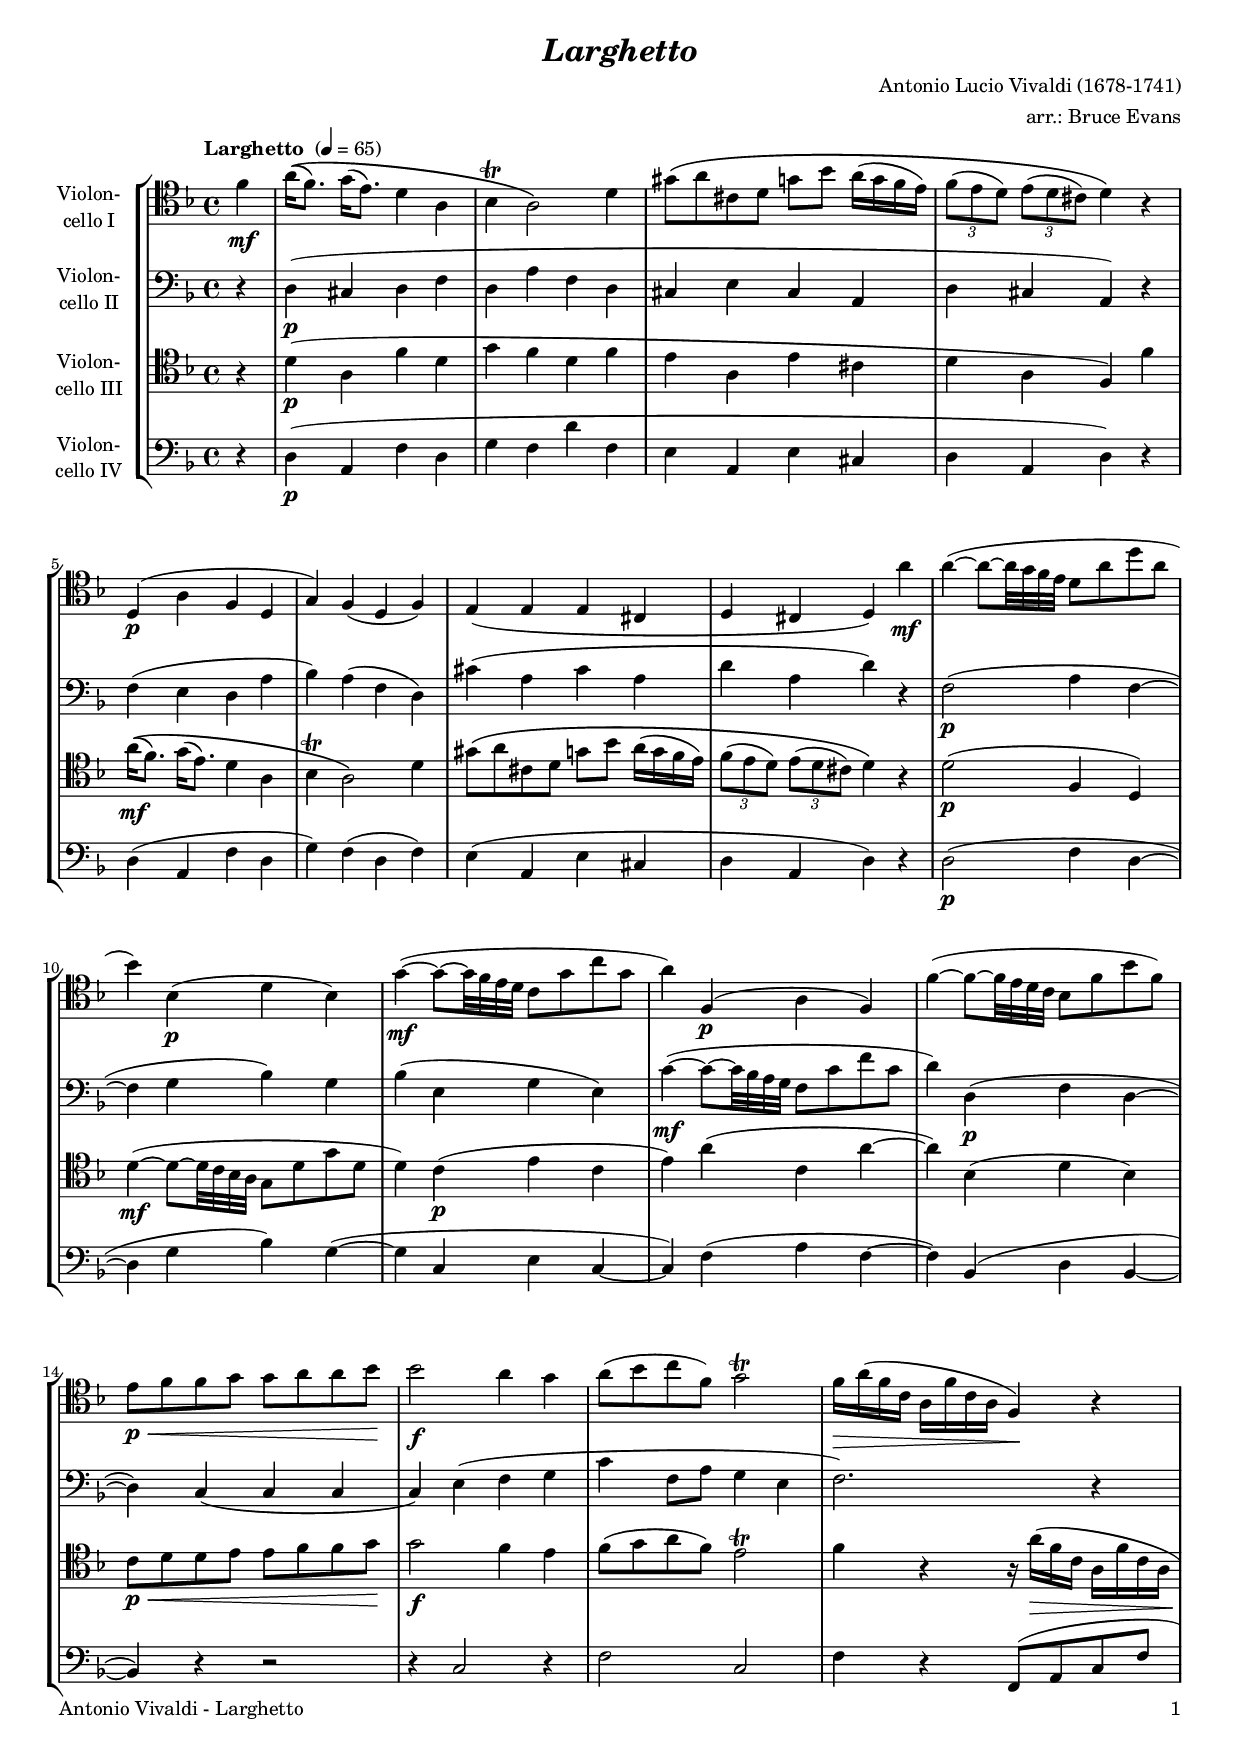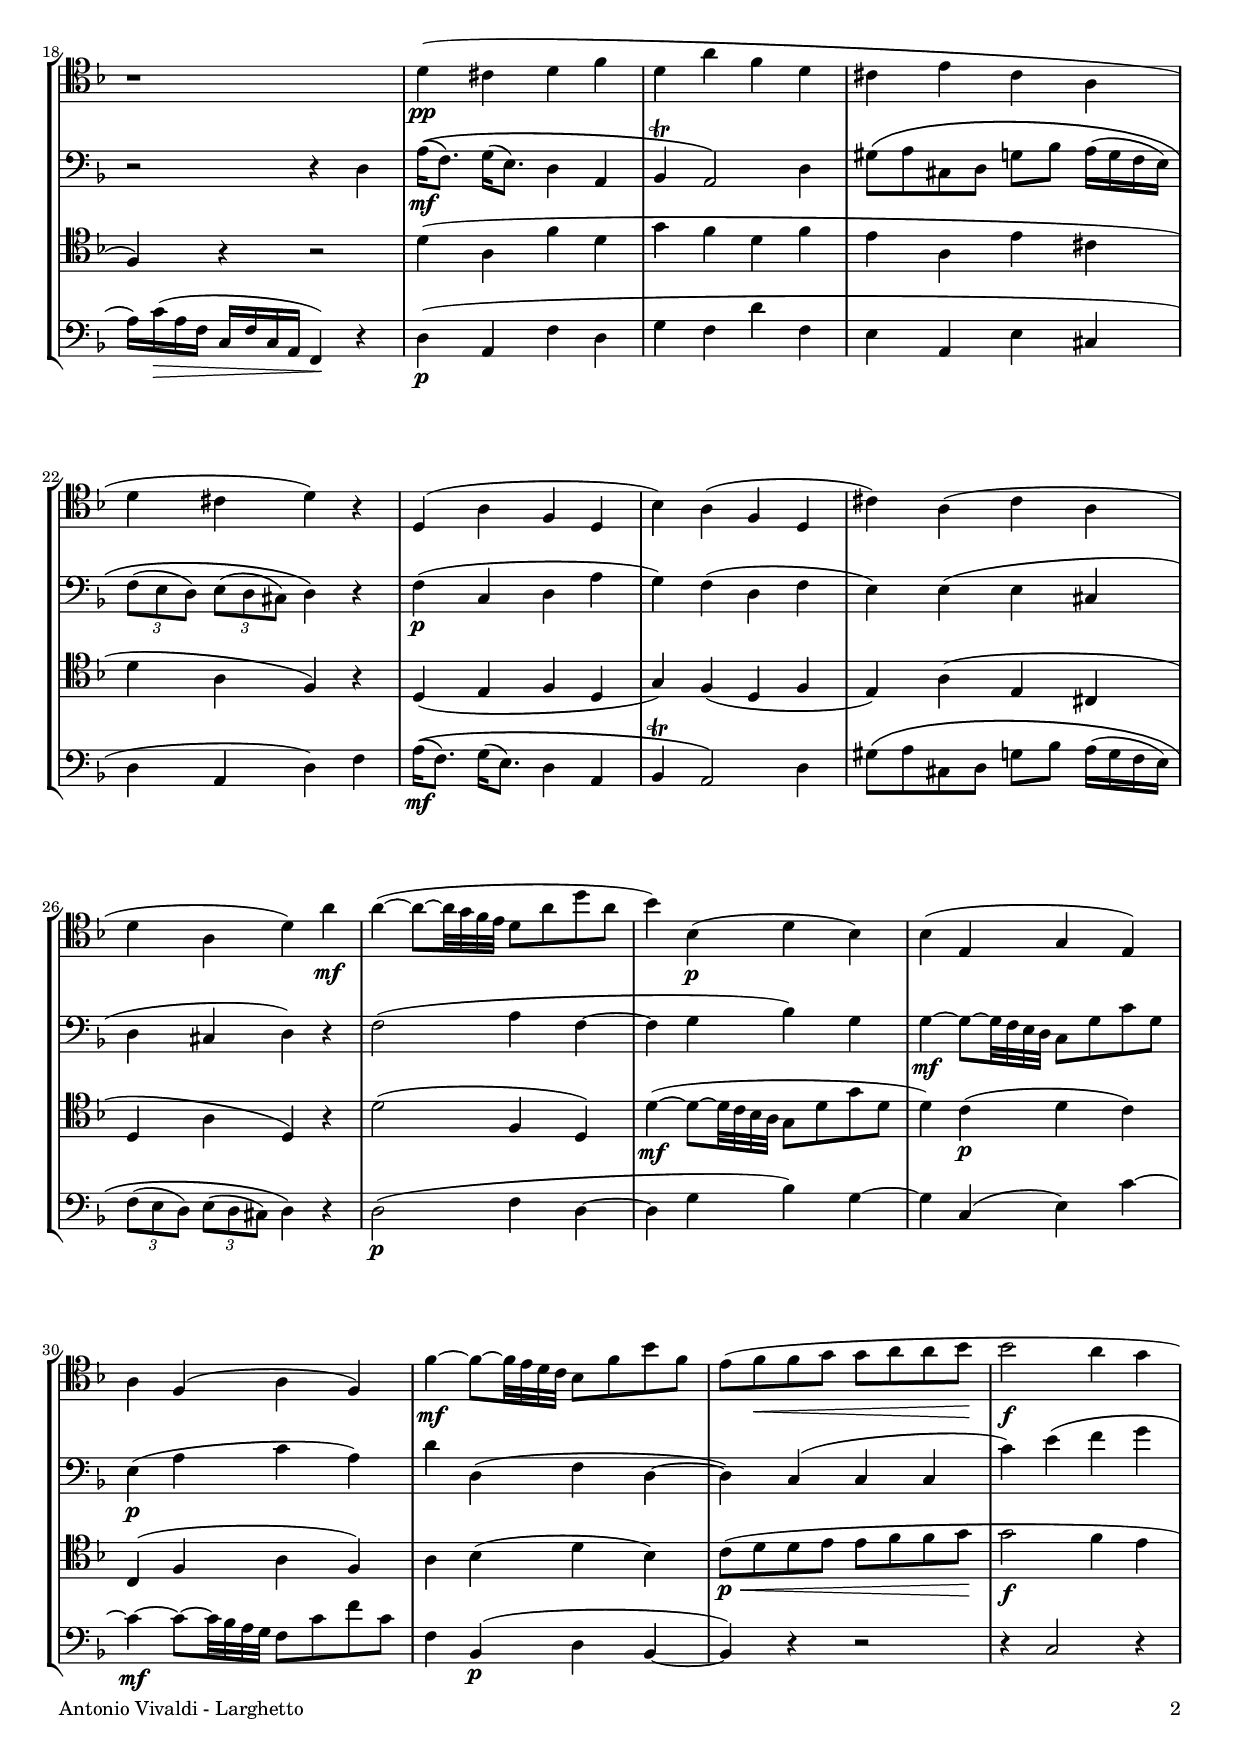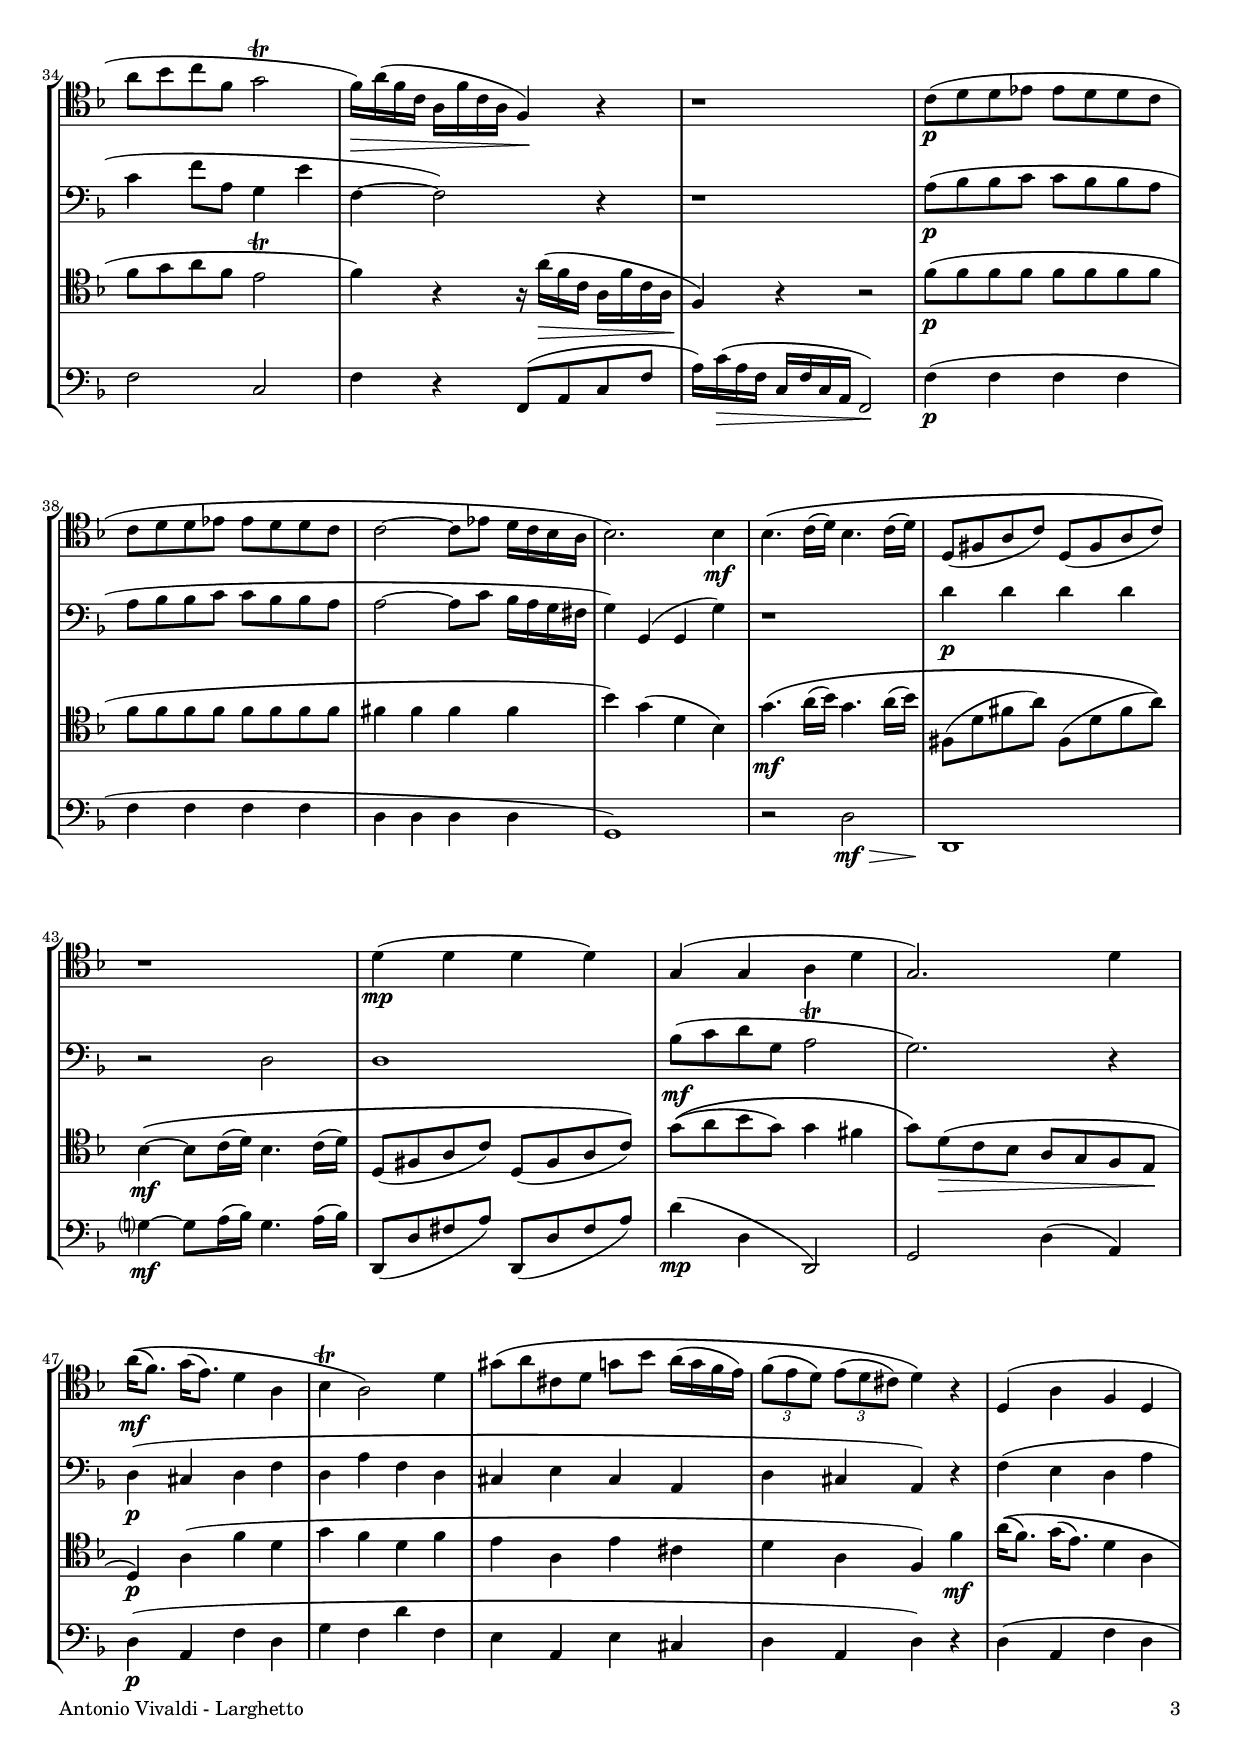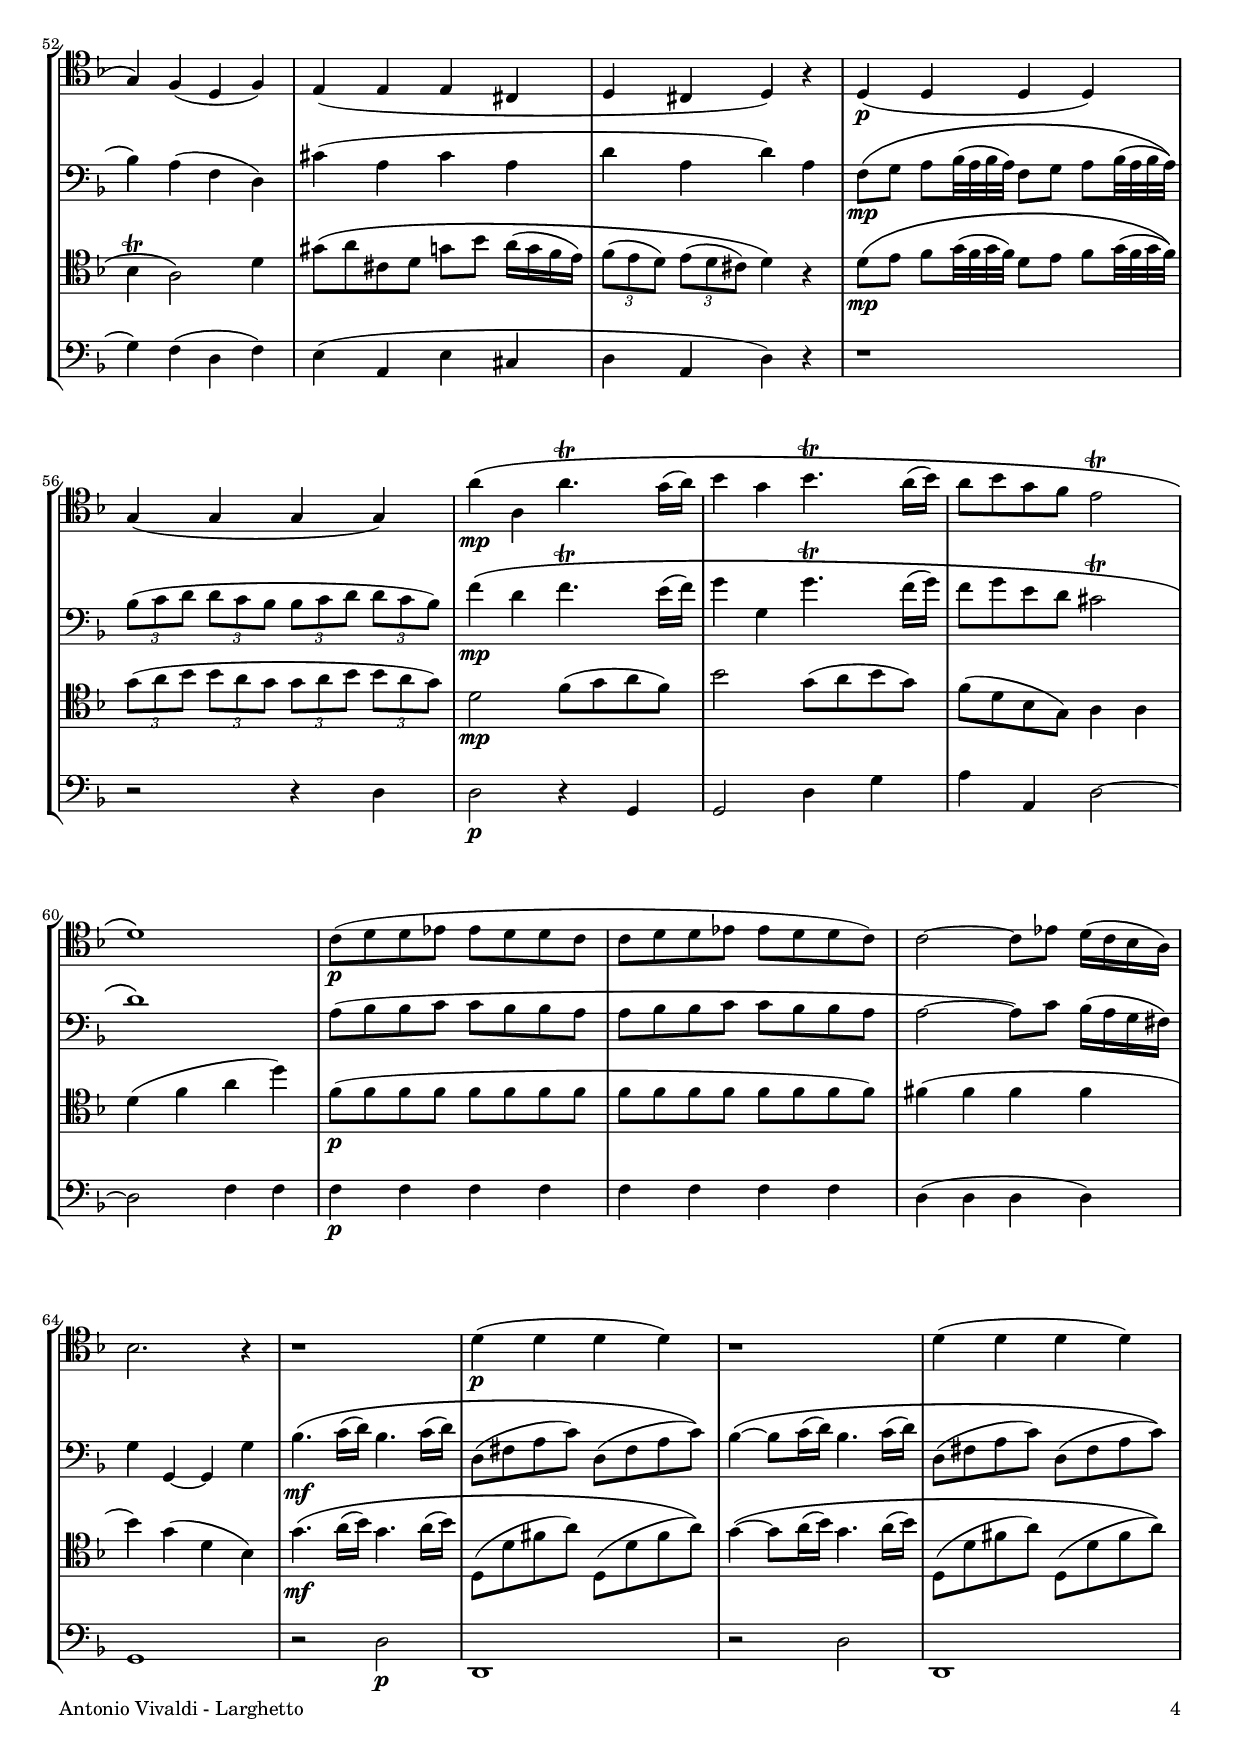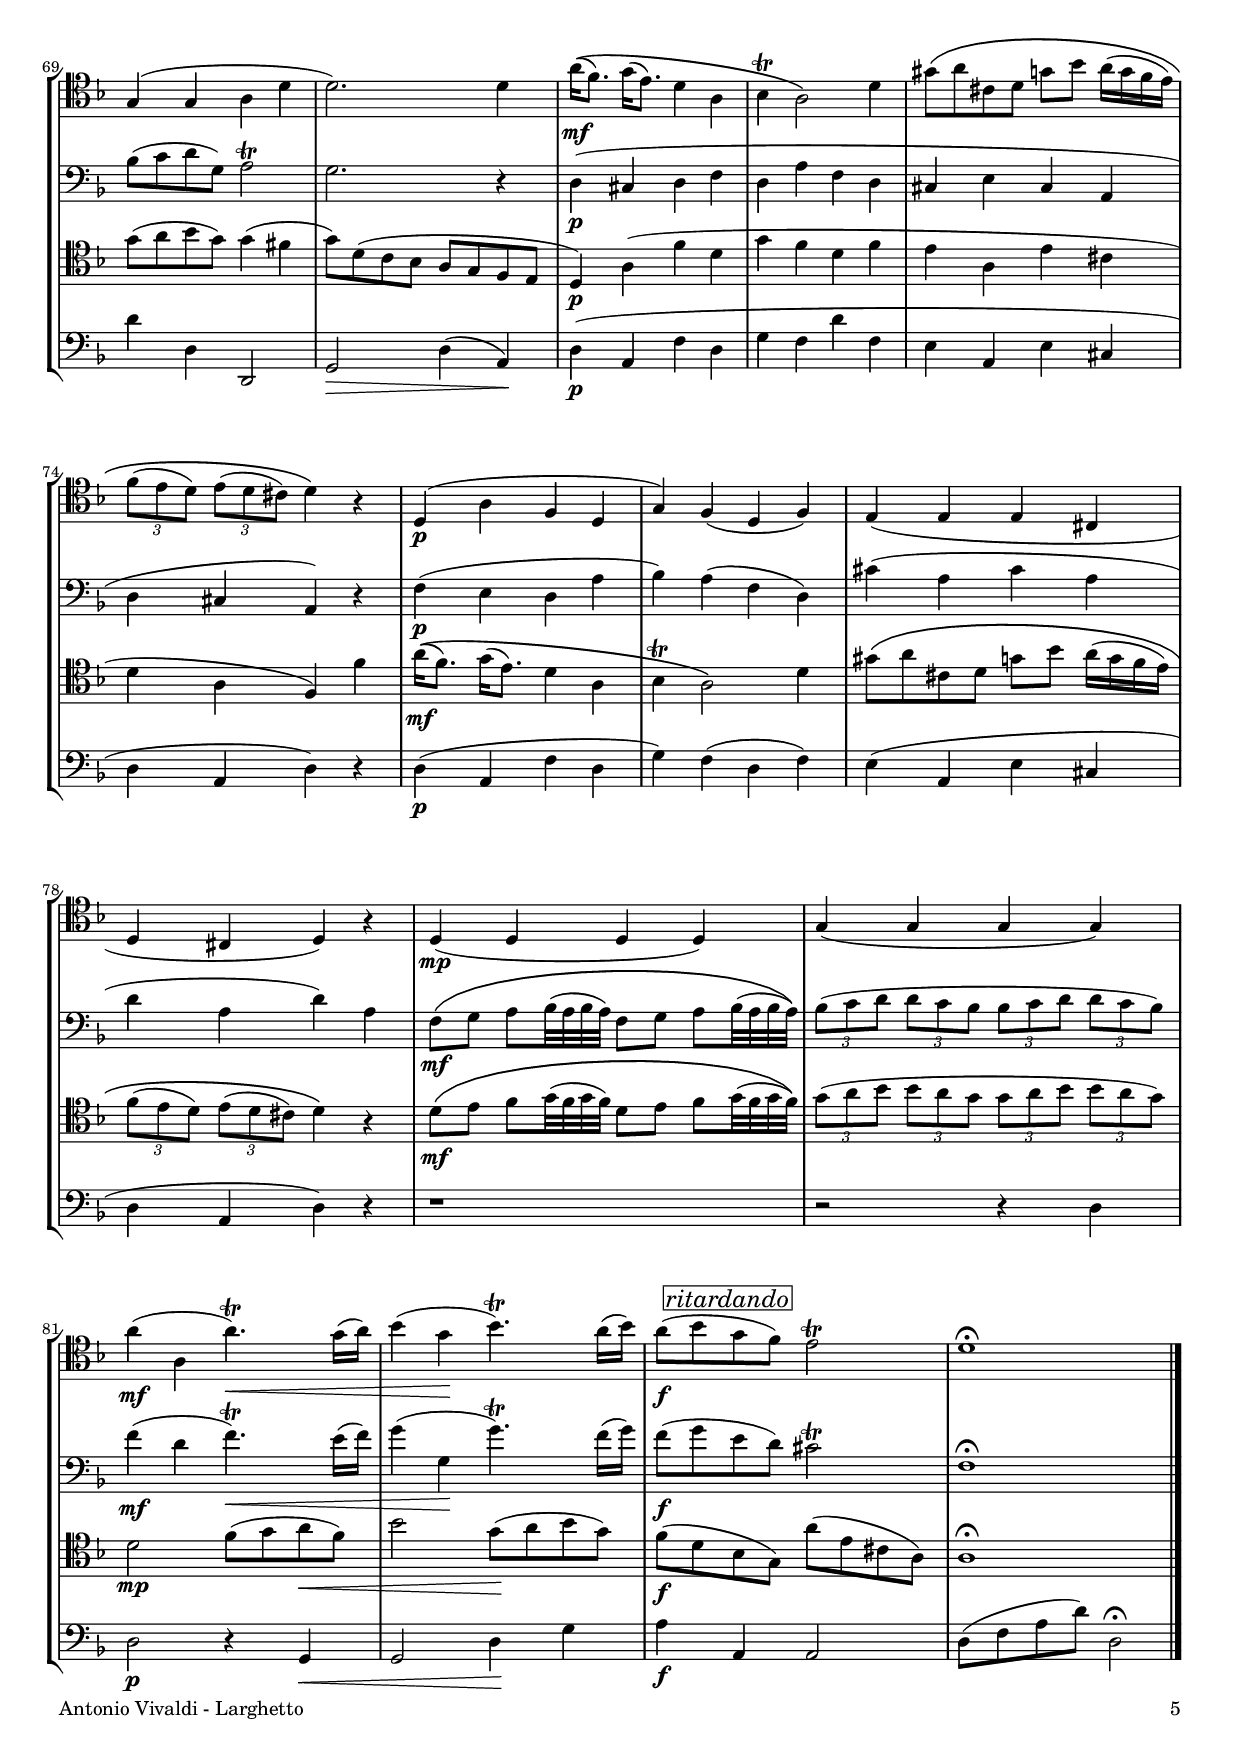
\version "2.18.2"
\include "deutsch.ly"

#(set-global-staff-size 17)

\header {
  title     = \markup \bold \italic "Larghetto"
  composer  = "Antonio Lucio Vivaldi (1678-1741)"
  arranger  = "arr.: Bruce Evans"
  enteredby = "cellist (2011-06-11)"
}

voiceconsts = {
 \key f \major
 \time 4/4
 \clef "bass"
% \clef "treble"
% \numericTimeSignature
 \compressFullBarRests
 \tempo "Larghetto " 4=65
}

miba = "cello"

rit = \mark \markup \box \italic "ritardando"

va = \relative c'' {
   \voiceconsts
   \clef "tenor"

   \partial 4 f4\mf
   a16\(( f8.) g16( e8.) d4 a
   b\trill a2\) d4
   gis8\( a cis, d g b a16( g f e)
   \tuplet 3/2 4 { f8( e d) e( d cis) } d4\) r

   d,(\p a' f d
   g) f( d f)
   e( e e cis
   d cis d) a''\mf
   a(~ a8[~ a32 g f e] d8 a' d a

   b4) b,(\p d b)
   g'(~\mf g8[~ g32 f e d] c8 g' c g
   a4) f,(\p a f)
   f'(~ f8[~ f32 e d c] b8 f' b f)
   e\p\< f f g g a a b\!

   b2\f a4 g
   a8( b c f,) g2\trill
   f16\> a( f c a f' c a f4)\! r
   r1
   d'4(\pp cis d f
   d a' f d

   cis e cis a
   d cis d) r
   d,( a' f d
   b') a( f d
   cis') a( cis a
   d a d) a'\mf

   a(~ a8[~ a32 g f e] d8 a' d a
   b4) b,(\p d b)
   b( e, g e)
   a f( a f)
   f'~\mf f8[~ f32 e d c] b8 f' b f

   e( f\< f g g a a b\!
   b2\f a4 g
   a8 b c f, g2\trill
   f16)\> a( f c a f' c a f4)\! r
   r1

   c'8(\p d d es es d d c
   c d d es es d d c
   c2~ c8 es d16 c b a
   b2.) b4\mf
   b4.\( c16( d) b4. c16( d)

   d,8( fis a c) d,( fis a c)\)
   r1
   d4(\mp d d d)
   g,( g a d
   g,2.) d'4
   a'16\((\mf f8.) g16( e8.) d4 a

   b\trill a2\) d4
   gis8\( a cis, d g b a16( g f e)
   \tuplet 3/2 4 { f8( e d) e( d cis) } d4\) r
   d,4( a' f d
   g) f( d f)

   e( e e cis
   d cis d) r
   d(\p d d d)
   g( g g g)
   a'\(\mp a, a'4.\trill g16( a)
   b4 g b4.\trill a16( b)

   a8 b g f e2\trill
   d1\)
   c8(\p d d es es d d c
   c d d es es d d c)
   c2~ c8 es d16( c b a)

   b2. r4
   r1
   d4(\p d d d)
   r1
   d4( d d d)
   g,( g a d

   d2.) d4
   a'16\((\mf f8.) g16( e8.) d4 a
   b\trill a2\) d4
   gis8\( a cis, d g b a16( g f e)
   \tuplet 3/2 4 { f8( e d) e( d cis) } d4\) r

   d,(\p a' f d
   g) f( d f)
   e( e e cis
   d cis d) r
   d(\mp d d d)
   g( g g g)

   a'(\mf a, a'4.)\trill\< g16( a)
   b4( g\! b4.)\trill a16( b)
   a8(\f b \rit g f) e2\trill
   d1\fermata \bar "|."
}

vb = \relative c' {
   \voiceconsts

   \partial 4 r4
   d(\p cis d f
   d a' f d
   cis e cis a
   d cis a) r
   f'( e d a'

   b) a( f d)
   cis'( a cis a
   d a d) r
   f,2(\p a4 f~
   f g b) g
   b( e, g e)

   c'(~\mf c8[~ c32 b a g] f8 c' f c
   d4) d,(\p f d~
   d) c( c c
   c) e( f g
   c f,8 a g4 e

   f2.) r4
   r2 r4 d
   a'16\((\mf f8.) g16( e8.) d4 a
   b\trill a2\) d4
   gis8\( a cis, d g b a16( g f e)

   \tuplet 3/2 4 { f8( e d) e( d cis) } d4\) r
   f(\p c d a'
   g) f( d f
   e) e( e cis
   d cis d) r

   f2( a4 f~
   f g b) g
   g~\mf  g8[~ g32 f e d] c8 g' c g
   e4(\p a c a)
   d d,( f d~

   d) c( c c
   c') e( f g
   c, f8 a, g4 e'
   f,~ f2) r4
   r1
   a8(\p b b c c b b a

   a b b c c b b a
   a2~ a8 c b16 a g fis
   g4) g,( g g')
   r1
   d'4\p d d d

   r2 d,2
   d1
   b'8(\mf c d g, a2\trill
   g2.) r4
   d(\p cis d f
   d a' f d

   cis e cis a
   d cis a) r
   f'( e d a'
   b) a( f d)
   cis'( a cis a

   d a d) a
   f8\(\mp g a[ b32( a b a]) f8 g a[ b32( a b a])\)
   \tuplet 3/2 4 { b8( c d d c b b c d d c b) }
   f'4\(\mp d f4.\trill e16( f)

   g4 g, g'4.\trill f16( g)
   f8 g e d cis2\trill
   d1\)
   a8( b b c c b b a
   a b b c c b b a

   a2~ a8) c b16( a g fis)
   g4 g,~ g g'
   b4.\(\mf c16( d) b4. c16( d)
   d,8( fis a c) d,( fis a c)\)

   b4\(~ b8[ c16( d]) b4. c16( d)
   d,8( fis a c) d,( fis a c)\)
   b( c d g,) a2\trill
   g2. r4
   d4(\p cis d f

   d a' f d
   cis e cis a
   d cis a) r
   f'(\p e d a'
   b) a( f d)

   cis'( a cis a
   d a d) a
   f8\(\mf g a[ b32( a b a]) f8 g a[ b32( a b a])\)
   \tuplet 3/2 4 { b8( c d d c b b c d d c b) }

   f'4(\mf d f4.)\trill\< e16( f)
   g4( g,\! g'4.)\trill f16( g)
   f8(\f g \rit e d) cis2\trill
   f,1\fermata \bar "|."
}

vc = \relative c'' {
   \voiceconsts
   \clef "tenor"

   \partial 4 r4
   d4(\p a f' d
   g f d f
   e a, e' cis
   d a f) f'
   a16\((\mf f8.) g16( e8.) d4 a

   b\trill a2\) d4
   gis8\( a cis, d g b a16( g f e)
   \tuplet 3/2 4 { f8( e d) e( d cis) } d4\) r
   d2(\p f,4 d)

   d'(~\mf d8[~ d32 c b a] g8 d' g d
   d4) c(\p e c
   e) a( c, a'~
   a) b,( d b)
   c8\p\< d d e e f f g\!

   g2\f f4 e
   f8( g a f) e2\trill
   f4 r r16 a(\> f c a f' c a
   f4)\! r r2
   d'4( a f' d

   g f d f
   e a, e' cis
   d a f) r
   d( e f d	
   g) f( d f
   e) a( e cis

   d a' d,) r
   d'2( f,4 d)
   d'(~\mf d8[~ d32 c b a] g8 d' g d
   d4) c(\p d c)
   c,( f a f)

   a b( d b)
   c8(\p\< d d e e f f g\!
   g2\f f4 e
   f8 g a f e2\trill
   f4) r r16 a(\> f c a f' c a

   f4)\! r r2
   f'8(\p f f f f f f f
   f f f f f f f f
   fis4 fis fis fis
   b) g( d b)

   g'4.\(\mf a16( b) g4. a16( b)
   fis,8( d' fis a) fis,( d' fis a)\)
   b,4\(~\mf b8 c16( d) b4. c16( d)
   d,8( fis a c) d,( fis a c)\)
   g'\(( a b g) g4 fis

   g8\) d(\> c b a g f e\!
   d4)\p a'( f' d
   g f d f
   e a, e' cis
   d a f) f'\mf
   a16\(( f8.) g16( e8.) d4 a

   b\trill a2\) d4
   gis8\( a cis, d g b a16( g f e)
   \tuplet 3/2 4 { f8( e d) e( d cis) } d4\) r
   d8\(\mp e f[ g32( f g f]) d8 e f[ g32( f g f])\)

   \tuplet 3/2 4 { g8( a b b a g g a b b a g) }
   d2\mp f8( g a f)
   b2 g8( a b g)
   f( d b g) a4 a
   d( f a d)

   f,8(\p f f f f f f f
   f f f f f f f f)
   fis4( fis fis fis
   b) g( d b)
   g'4.\(\mf a16( b) g4. a16( b)

   d,,8( d' fis a) d,,8( d' fis a)\)
   g4\(~ g8 a16( b) g4. a16( b)
   d,,8( d' fis a) d,,8( d' fis a)\)
   g( a b g) g4( fis
   g8) d( c b a g f e

   d4)\p a'( f' d
   g f d f
   e a, e' cis
   d a f) f'
   a16\((\mf f8.) g16( e8.) d4 a
   b\trill a2\) d4

   gis8\( a cis, d g b a16( g f e)
   \tuplet 3/2 4 { f8( e d) e( d cis) } d4\) r
   d8\(\mf e f[ g32( f g f]) d8 e f[ g32( f g f])\)

   \tuplet 3/2 4 { g8( a b b a g g a b b a g) }
   d2\mp f8( g a\< f)
   b2 g8(\! a b g)
   f(\f d \rit b g) a'( e cis a)
   a1\fermata \bar "|."
}

vd = \relative c' {
   \voiceconsts

   \partial 4 r4
   d(\p a f' d
   g f d' f,
   e a, e' cis
   d a d) r
   d( a f' d

   g) f( d f)
   e( a, e' cis
   d a d) r
   d2(\p f4 d~
   d g b) g(~

   g c, e c~
   c) f( a f~
   f) b,( d b~
   b) r r2
   r4 c2 r4

   f2 c
   f4 r f,8( a c f
   a16) c(\> a f c f c a f4)\! r
   d'(\p a f' d
   g f d' f,

   e a, e' cis
   d a d) f
   a16\((\mf f8.) g16( e8.) d4 a
   b\trill a2\) d4
   gis8\( a cis, d g b a16( g f e)

   \tuplet 3/2 4 { f8( e d) e( d cis) } d4\) r
   d2(\p f4 d~
   d g b) g~
   g c,( e) c'~
   c~\mf c8[~ c32 b a g] f8 c' f c

   f,4 b,(\p d b~
   b) r r2
   r4 c2 r4
   f2 c
   f4 r f,8( a c f

   a16) c(\> a f c f c a f2)\!
   f'4(\p f f f
   f f f f
   d d d d
   g,1)

   r2 d'\mf\>
   d,1\!
   g'?4~\mf g8 a16( b) g4. a16( b)
   d,,8( d' fis a) d,,( d' fis a)
   d4(\mp d, d,2)

   g d'4( a)
   d(\p a f' d
   g f d' f,
   e a, e' cis
   d a d) r

   d( a f' d
   g) f( d f)
   e( a, e' cis
   d a d) r
   r1

   r2 r4 d
   d2\p r4 g,
   g2 d'4 g
   a a, d2~
   d f4 f

   f\p f f f
   f f f f
   d( d d d)
   g,1
   r2 d'2\p

   d,1
   r2 d'
   d,1
   d''4 d, d,2
   g\> d'4( a)\!

   d(\p a f' d
   g f d' f,
   e a, e' cis
   d a d) r
   d(\p a f' d

   g) f( d f)
   e( a, e' cis
   d a d) r
   r1
   r2 r4 d

   d2\p r4 g,\<
   g2 d'4\! g
   a\f \rit a, a2
   d8( f a d) d,2\fermata \bar "|."
}


music = \new StaffGroup <<
      \new Staff {
        \set Staff.midiInstrument = \miba
        \set Staff.instrumentName = \markup \center-column { "Violon-" "cello I" }
        \transpose f f, { \va }
      }

      \new Staff {
        \set Staff.midiInstrument = \miba
        \set Staff.instrumentName = \markup \center-column { "Violon-" "cello II" }
        \transpose f f, { \vb }
      }

      \new Staff {
        \set Staff.midiInstrument = \miba
        \set Staff.instrumentName = \markup \center-column { "Violon-" "cello III" }
        \transpose f f, { \vc }
      }

      \new Staff {
        \set Staff.midiInstrument = \miba
        \set Staff.instrumentName = \markup \center-column { "Violon-" "cello IV" }
        \transpose f f, { \vd }
      }
>>

\book {
   \paper {
    print-page-number = ##t
    print-first-page-number = ##t
    ragged-last-bottom = ##f
    oddHeaderMarkup = \markup \null
    evenHeaderMarkup = \markup \null
    oddFooterMarkup = \markup {
      \fill-line {
        \on-the-fly #print-page-number-check-first
        "Antonio Vivaldi - Larghetto" \fromproperty #'page:page-number-string
      }
    }
    evenFooterMarkup = \oddFooterMarkup
  } \score {
    \music
    \layout {}
  }

  \score {
    \unfoldRepeats \music

    \midi {
      \context {
        \Score
      }
    }
  }
}